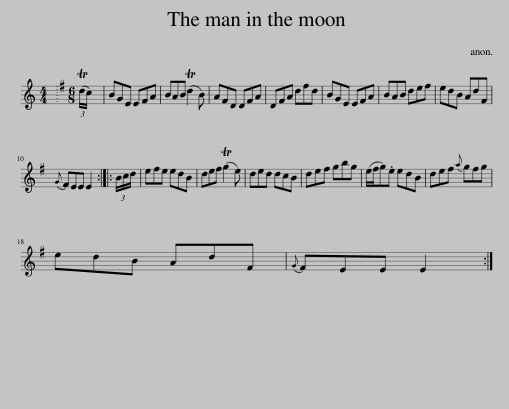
X:1
L:1/8
M:4/4
I:linebreak $
K:C
V:1 treble
V:1
 x8 |[K:Emin][M:6/8] (3:2:2(Td/c/) x/12 | BGE EFA | BAB (Td2 B) | AFD DFA | %5
 DFA dfd | BGE EFA | BAB def | edB AdF |${G} FEE E2 :: %10
 (3B/c/d/ | efe edB | def (Tg2 e) | ded dcB | def gbg | %15
 (e/f/g).e edB | def{a} gfg |$ edB AdF |{G} FEE E2 :| %19
